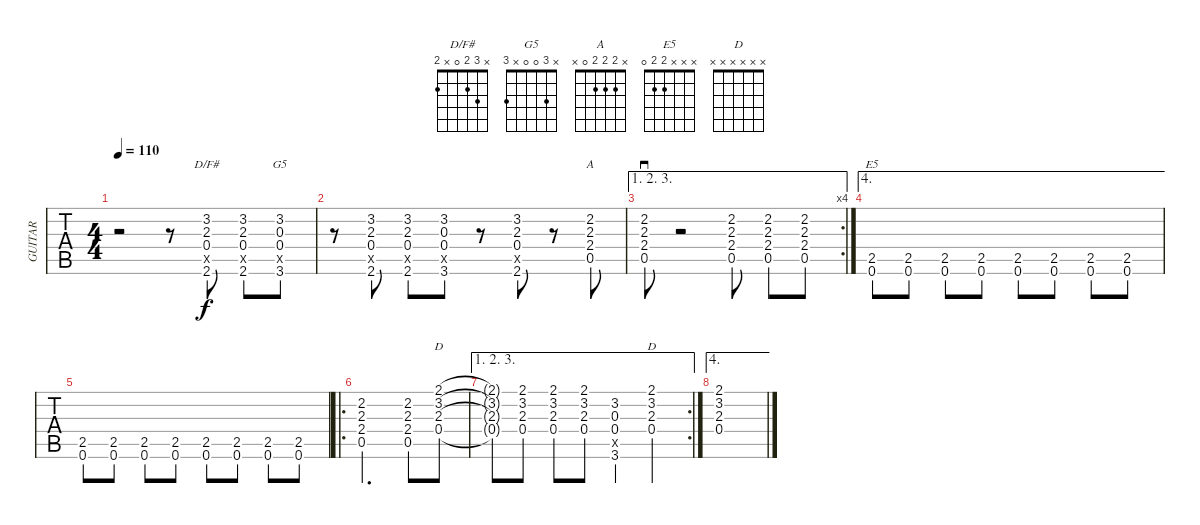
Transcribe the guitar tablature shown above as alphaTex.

\track ("GUITAR" "GUITAR") {instrument distortionguitar}
\staff {tabs}
\tuning (E4 B3 G3 D3 A2 E2) {hide}
\chord ("D/F#" x 3 2 0 x 2)
\chord ("G5" x 3 0 0 x 3)
\chord ("A" x 2 2 2 0 x)
\chord ("E5" x x x 2 2 0)
\chord ("D" 2 3 2 0 x x)
\chord ("D" x x x x x x)
\ts (4 4)
\tempo 110
\clef g2
\ks c
r.2{dy f} r.8 (3.2 2.3 0.4 -1.5{x} 2.6).8{ch "D/F#"} (3.2 2.3 0.4 -1.5{x} 2.6).8 (3.2 0.3 0.4 -1.5{x} 3.6).8{ch "G5"} |
r.8 (3.2 2.3 0.4 -1.5{x} 2.6).8 (3.2 2.3 0.4 -1.5{x} 2.6).8 (3.2 0.3 0.4 -1.5{x} 3.6).8 r.8 (3.2 2.3 0.4 -1.5{x} 2.6).8 r.8 (2.2 2.3 2.4 0.5).8{ch "A"} |
\ae (1 2 3)
\rc 4
(2.2 2.3 2.4 0.5).8{sd} r.2 (2.2 2.3 2.4 0.5).8 (2.2 2.3 2.4 0.5).8 (2.2 2.3 2.4 0.5).8 |
\ae 4
(2.5 0.6).8{ch "E5"} (2.5 0.6).8 (2.5 0.6).8 (2.5 0.6).8 (2.5 0.6).8 (2.5 0.6).8 (2.5 0.6).8 (2.5 0.6).8 |
(2.5 0.6).8 (2.5 0.6).8 (2.5 0.6).8 (2.5 0.6).8 (2.5 0.6).8 (2.5 0.6).8 (2.5 0.6).8 (2.5 0.6).8 |
\ro
(2.2 2.3 2.4 0.5).2{d} (2.2 2.3 2.4 0.5).8 (2.1 3.2 2.3 0.4).8{ch "D"} |
\ae (1 2 3)
\rc 2
(2.1{t} 3.2{t} 2.3{t} 0.4{t}).8 (2.1 3.2 2.3 0.4).8 (2.1 3.2 2.3 0.4).8 (2.1 3.2 2.3 0.4).8 (3.2 0.3 0.4 -1.5{x} 3.6).4 (2.1 3.2 2.3 0.4).4{ch "D"} |
\ae 4
(2.1 3.2 2.3 0.4).1
